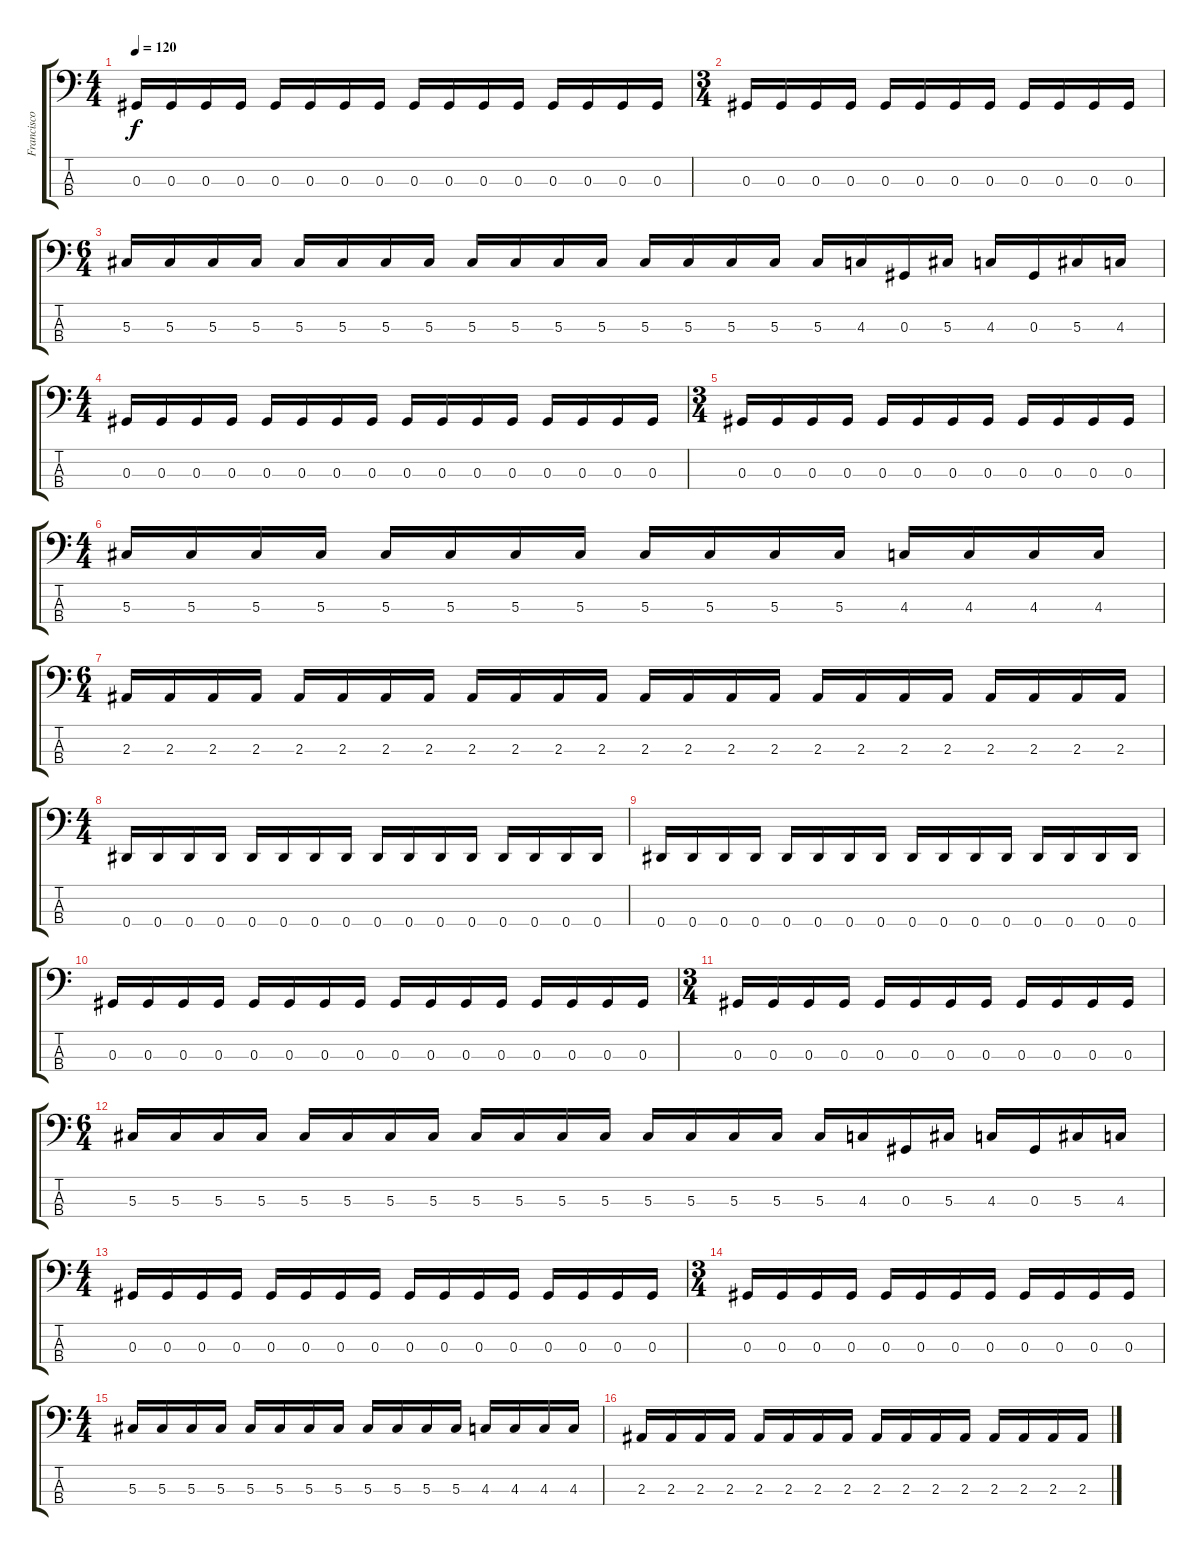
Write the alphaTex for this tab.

\track ("Francisco Fidalgo" "Francisco ") {instrument electricbasspick}
\staff {score tabs}
\tuning (Gb2 Db2 Ab1 Eb1) {hide}
\ts (4 4)
\tempo 120
\clef f4
\ks c
0.3.16{dy f} 0.3.16 0.3.16 0.3.16 0.3.16 0.3.16 0.3.16 0.3.16 0.3.16 0.3.16 0.3.16 0.3.16 0.3.16 0.3.16 0.3.16 0.3.16 |
\ts (3 4)
0.3.16 0.3.16 0.3.16 0.3.16 0.3.16 0.3.16 0.3.16 0.3.16 0.3.16 0.3.16 0.3.16 0.3.16 |
\ts (6 4)
5.3.16 5.3.16 5.3.16 5.3.16 5.3.16 5.3.16 5.3.16 5.3.16 5.3.16 5.3.16 5.3.16 5.3.16 5.3.16 5.3.16 5.3.16 5.3.16 5.3.16 4.3.16 0.3.16 5.3.16 4.3.16 0.3.16 5.3.16 4.3.16 |
\ts (4 4)
0.3.16 0.3.16 0.3.16 0.3.16 0.3.16 0.3.16 0.3.16 0.3.16 0.3.16 0.3.16 0.3.16 0.3.16 0.3.16 0.3.16 0.3.16 0.3.16 |
\ts (3 4)
0.3.16 0.3.16 0.3.16 0.3.16 0.3.16 0.3.16 0.3.16 0.3.16 0.3.16 0.3.16 0.3.16 0.3.16 |
\ts (4 4)
5.3.16 5.3.16 5.3.16 5.3.16 5.3.16 5.3.16 5.3.16 5.3.16 5.3.16 5.3.16 5.3.16 5.3.16 4.3.16 4.3.16 4.3.16 4.3.16 |
\ts (6 4)
2.3.16 2.3.16 2.3.16 2.3.16 2.3.16 2.3.16 2.3.16 2.3.16 2.3.16 2.3.16 2.3.16 2.3.16 2.3.16 2.3.16 2.3.16 2.3.16 2.3.16 2.3.16 2.3.16 2.3.16 2.3.16 2.3.16 2.3.16 2.3.16 |
\ts (4 4)
0.4.16 0.4.16 0.4.16 0.4.16 0.4.16 0.4.16 0.4.16 0.4.16 0.4.16 0.4.16 0.4.16 0.4.16 0.4.16 0.4.16 0.4.16 0.4.16 |
0.4.16 0.4.16 0.4.16 0.4.16 0.4.16 0.4.16 0.4.16 0.4.16 0.4.16 0.4.16 0.4.16 0.4.16 0.4.16 0.4.16 0.4.16 0.4.16 |
0.3.16 0.3.16 0.3.16 0.3.16 0.3.16 0.3.16 0.3.16 0.3.16 0.3.16 0.3.16 0.3.16 0.3.16 0.3.16 0.3.16 0.3.16 0.3.16 |
\ts (3 4)
0.3.16 0.3.16 0.3.16 0.3.16 0.3.16 0.3.16 0.3.16 0.3.16 0.3.16 0.3.16 0.3.16 0.3.16 |
\ts (6 4)
5.3.16 5.3.16 5.3.16 5.3.16 5.3.16 5.3.16 5.3.16 5.3.16 5.3.16 5.3.16 5.3.16 5.3.16 5.3.16 5.3.16 5.3.16 5.3.16 5.3.16 4.3.16 0.3.16 5.3.16 4.3.16 0.3.16 5.3.16 4.3.16 |
\ts (4 4)
0.3.16 0.3.16 0.3.16 0.3.16 0.3.16 0.3.16 0.3.16 0.3.16 0.3.16 0.3.16 0.3.16 0.3.16 0.3.16 0.3.16 0.3.16 0.3.16 |
\ts (3 4)
0.3.16 0.3.16 0.3.16 0.3.16 0.3.16 0.3.16 0.3.16 0.3.16 0.3.16 0.3.16 0.3.16 0.3.16 |
\ts (4 4)
5.3.16 5.3.16 5.3.16 5.3.16 5.3.16 5.3.16 5.3.16 5.3.16 5.3.16 5.3.16 5.3.16 5.3.16 4.3.16 4.3.16 4.3.16 4.3.16 |
2.3.16 2.3.16 2.3.16 2.3.16 2.3.16 2.3.16 2.3.16 2.3.16 2.3.16 2.3.16 2.3.16 2.3.16 2.3.16 2.3.16 2.3.16 2.3.16
